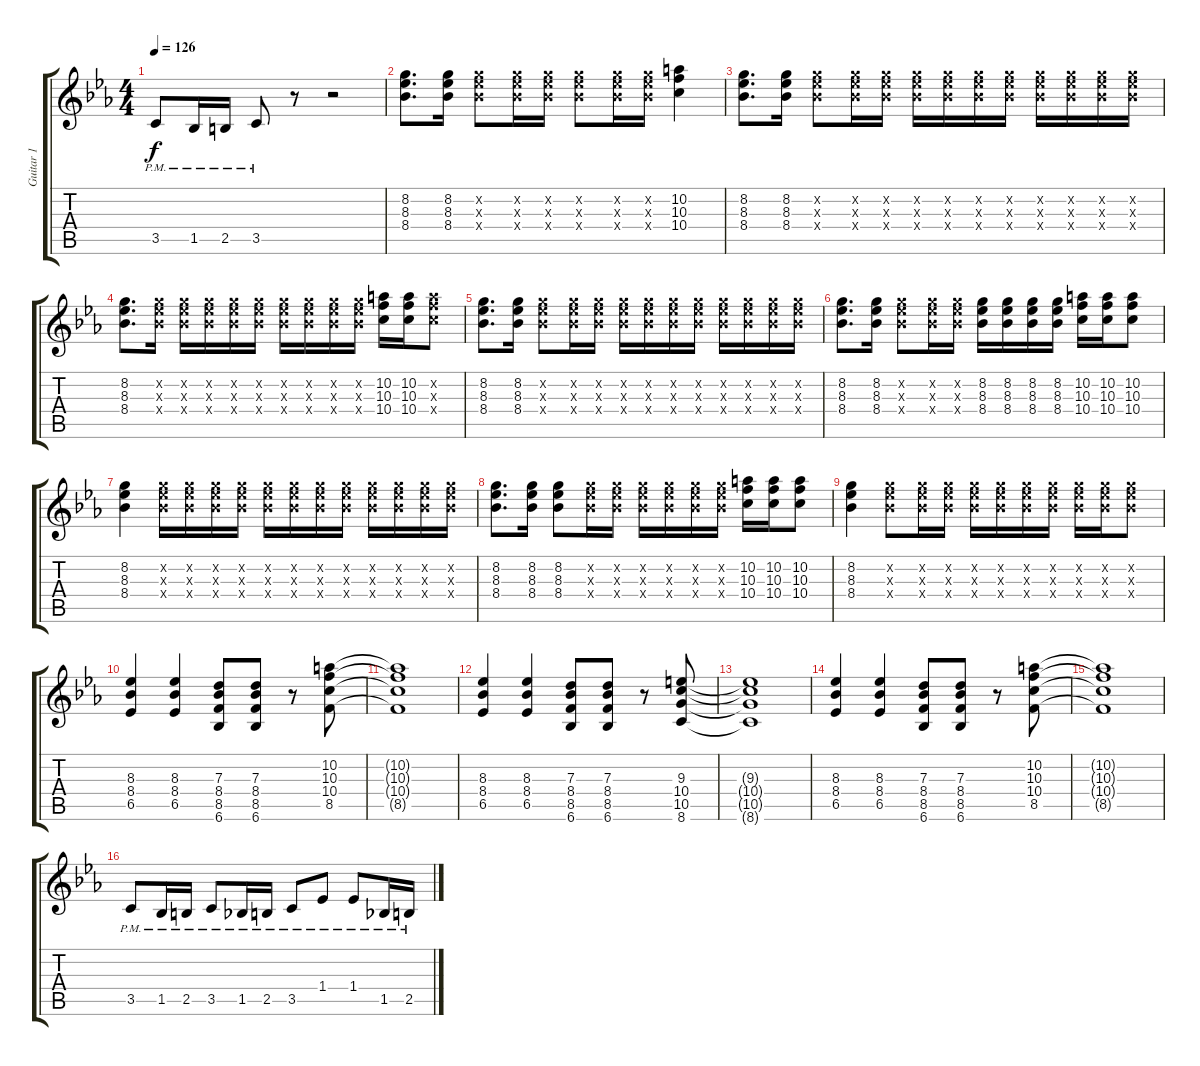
\track ("Guitar 1" "Guitar 1") {instrument distortionguitar}
\staff {score tabs}
\tuning (E4 B3 G3 D3 A2 E2) {hide}
\ts (4 4)
\tempo 126
\clef g2
\ks eb
3.5{pm}.8{dy f} 1.5{pm}.16 2.5{pm}.16 3.5{pm}.8 r.8 r.2 |
(8.2 8.3 8.4).8{d} (8.2 8.3 8.4).16 (8.2{x} 8.3{x} 8.4{x}).8 (8.2{x} 8.3{x} 8.4{x}).16 (8.2{x} 8.3{x} 8.4{x}).16 (8.2{x} 8.3{x} 8.4{x}).8 (8.2{x} 8.3{x} 8.4{x}).16 (8.2{x} 8.3{x} 8.4{x}).16 (10.2 10.3 10.4).4 |
(8.2 8.3 8.4).8{d} (8.2 8.3 8.4).16 (8.2{x} 8.3{x} 8.4{x}).8 (8.2{x} 8.3{x} 8.4{x}).16 (8.2{x} 8.3{x} 8.4{x}).16 (8.2{x} 8.3{x} 8.4{x}).16 (8.2{x} 8.3{x} 8.4{x}).16 (8.2{x} 8.3{x} 8.4{x}).16 (8.2{x} 8.3{x} 8.4{x}).16 (8.2{x} 8.3{x} 8.4{x}).16 (8.2{x} 8.3{x} 8.4{x}).16 (8.2{x} 8.3{x} 8.4{x}).16 (8.2{x} 8.3{x} 8.4{x}).16 |
(8.2 8.3 8.4).8{d} (8.2{x} 8.3{x} 8.4{x}).16 (8.2{x} 8.3{x} 8.4{x}).16 (8.2{x} 8.3{x} 8.4{x}).16 (8.2{x} 8.3{x} 8.4{x}).16 (8.2{x} 8.3{x} 8.4{x}).16 (8.2{x} 8.3{x} 8.4{x}).16 (8.2{x} 8.3{x} 8.4{x}).16 (8.2{x} 8.3{x} 8.4{x}).16 (8.2{x} 8.3{x} 8.4{x}).16 (10.2 10.3 10.4).16 (10.2 10.3 10.4).16 (10.2{x} 10.3{x} 10.4{x}).8 |
(8.2 8.3 8.4).8{d} (8.2 8.3 8.4).16 (8.2{x} 8.3{x} 8.4{x}).8 (8.2{x} 8.3{x} 8.4{x}).16 (8.2{x} 8.3{x} 8.4{x}).16 (8.2{x} 8.3{x} 8.4{x}).16 (8.2{x} 8.3{x} 8.4{x}).16 (8.2{x} 8.3{x} 8.4{x}).16 (8.2{x} 8.3{x} 8.4{x}).16 (8.2{x} 8.3{x} 8.4{x}).16 (8.2{x} 8.3{x} 8.4{x}).16 (8.2{x} 8.3{x} 8.4{x}).16 (8.2{x} 8.3{x} 8.4{x}).16 |
(8.2 8.3 8.4).8{d} (8.2 8.3 8.4).16 (8.2{x} 8.3{x} 8.4{x}).8 (8.2{x} 8.3{x} 8.4{x}).16 (8.2{x} 8.3{x} 8.4{x}).16 (8.2 8.3 8.4).16 (8.2 8.3 8.4).16 (8.2 8.3 8.4).16 (8.2 8.3 8.4).16 (10.2 10.3 10.4).16 (10.2 10.3 10.4).16 (10.2 10.3 10.4).8 |
(8.2 8.3 8.4).4 (8.2{x} 8.3{x} 8.4{x}).16 (8.2{x} 8.3{x} 8.4{x}).16 (8.2{x} 8.3{x} 8.4{x}).16 (8.2{x} 8.3{x} 8.4{x}).16 (8.2{x} 8.3{x} 8.4{x}).16 (8.2{x} 8.3{x} 8.4{x}).16 (8.2{x} 8.3{x} 8.4{x}).16 (8.2{x} 8.3{x} 8.4{x}).16 (8.2{x} 8.3{x} 8.4{x}).16 (8.2{x} 8.3{x} 8.4{x}).16 (8.2{x} 8.3{x} 8.4{x}).16 (8.2{x} 8.3{x} 8.4{x}).16 |
(8.2 8.3 8.4).8{d} (8.2 8.3 8.4).16 (8.2 8.3 8.4).8 (8.2{x} 8.3{x} 8.4{x}).16 (8.2{x} 8.3{x} 8.4{x}).16 (8.2{x} 8.3{x} 8.4{x}).16 (8.2{x} 8.3{x} 8.4{x}).16 (8.2{x} 8.3{x} 8.4{x}).16 (8.2{x} 8.3{x} 8.4{x}).16 (10.2 10.3 10.4).16 (10.2 10.3 10.4).16 (10.2 10.3 10.4).8 |
(8.2 8.3 8.4).4 (8.2{x} 8.3{x} 8.4{x}).8 (8.2{x} 8.3{x} 8.4{x}).16 (8.2{x} 8.3{x} 8.4{x}).16 (8.2{x} 8.3{x} 8.4{x}).16 (8.2{x} 8.3{x} 8.4{x}).16 (8.2{x} 8.3{x} 8.4{x}).16 (8.2{x} 8.3{x} 8.4{x}).16 (8.2{x} 8.3{x} 8.4{x}).16 (8.2{x} 8.3{x} 8.4{x}).16 (8.2{x} 8.3{x} 8.4{x}).8 |
(8.3 8.4 6.5).4 (8.3 8.4 6.5).4 (7.3 8.4 8.5 6.6).8 (7.3 8.4 8.5 6.6).8 r.8 (10.2 10.3 10.4 8.5).8 |
(10.2{t} 10.3{t} 10.4{t} 8.5{t}).1 |
(8.3 8.4 6.5).4 (8.3 8.4 6.5).4 (7.3 8.4 8.5 6.6).8 (7.3 8.4 8.5 6.6).8 r.8 (9.3 10.4 10.5 8.6).8 |
(9.3{t} 10.4{t} 10.5{t} 8.6{t}).1 |
(8.3 8.4 6.5).4 (8.3 8.4 6.5).4 (7.3 8.4 8.5 6.6).8 (7.3 8.4 8.5 6.6).8 r.8 (10.2 10.3 10.4 8.5).8 |
(10.2{t} 10.3{t} 10.4{t} 8.5{t}).1 |
3.5{pm}.8 1.5{pm}.16 2.5{pm}.16 3.5{pm}.8 1.5{pm}.16 2.5{pm}.16 3.5{pm}.8 1.4{pm}.8 1.4{pm}.8 1.5{pm}.16 2.5{pm}.16
